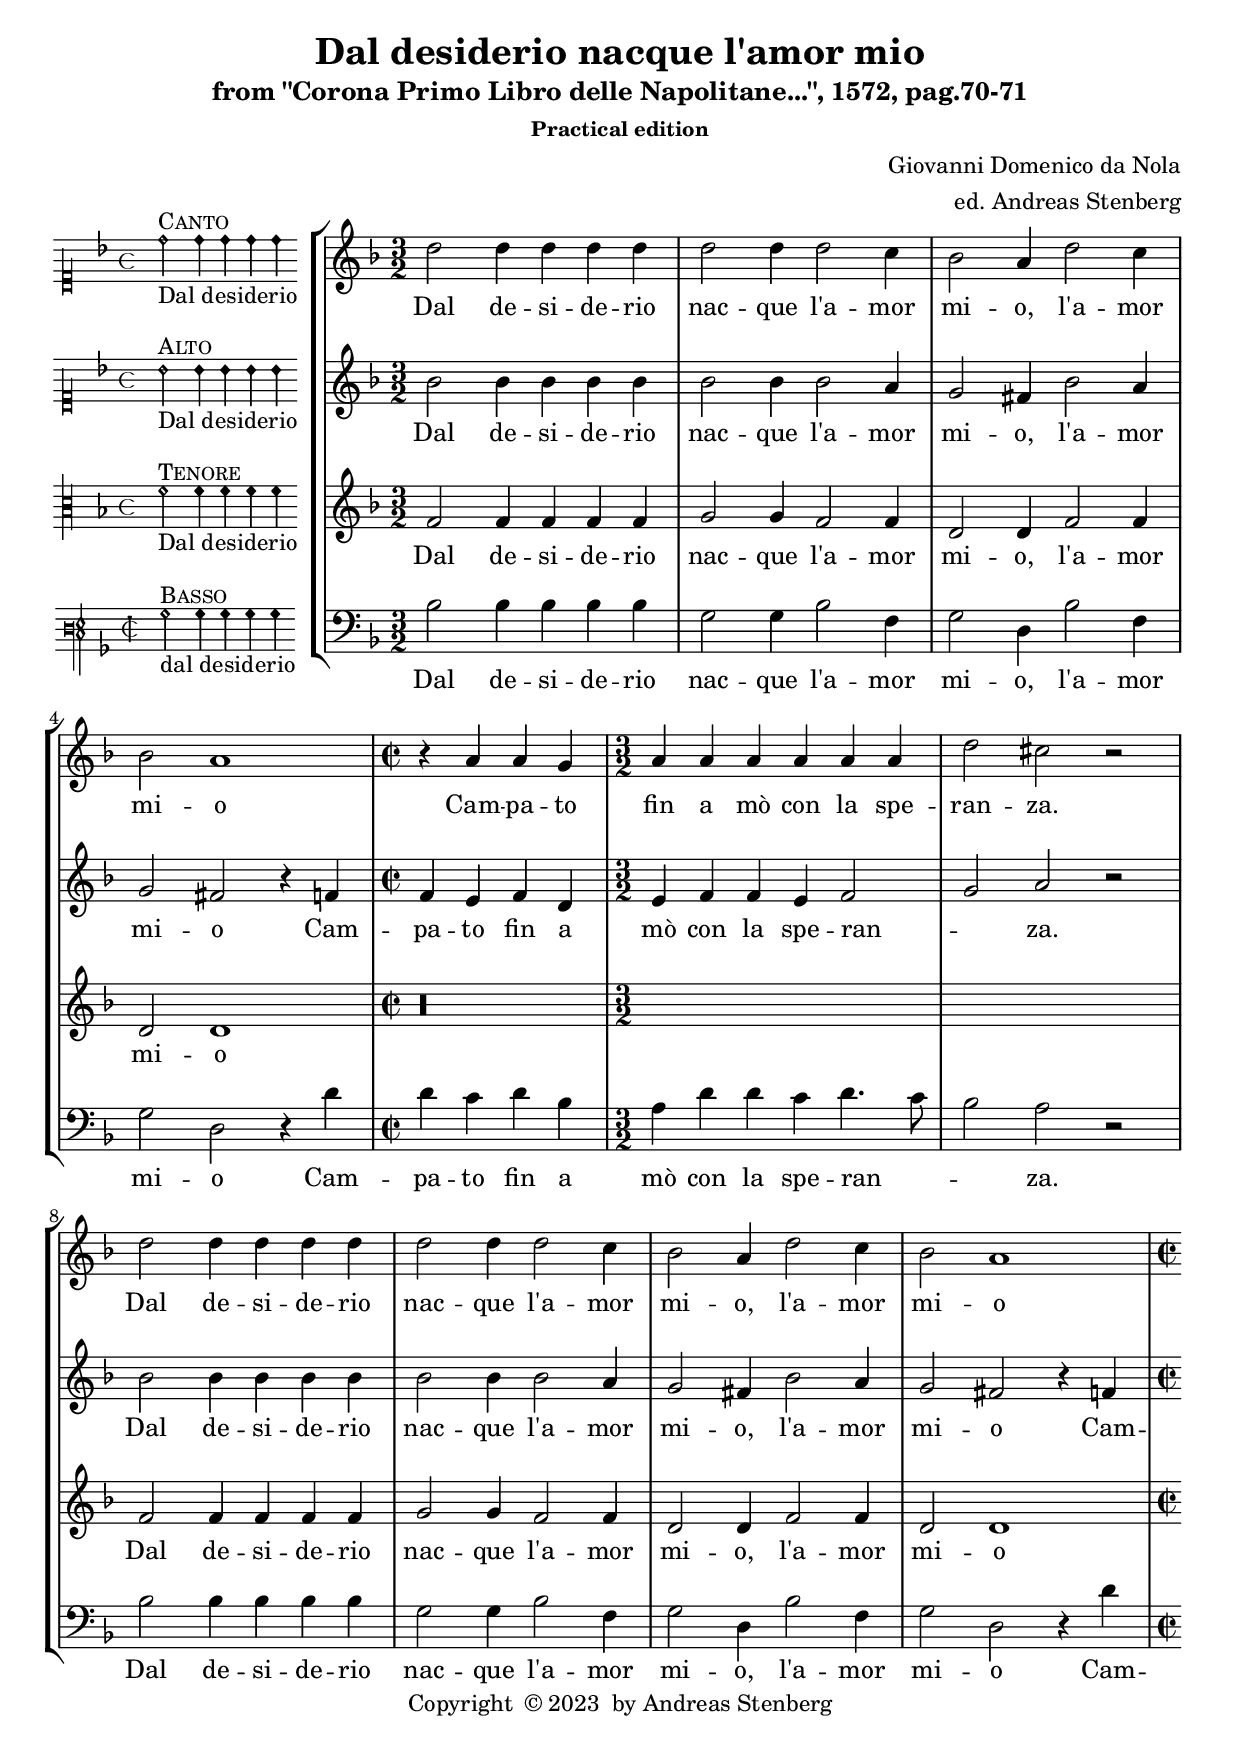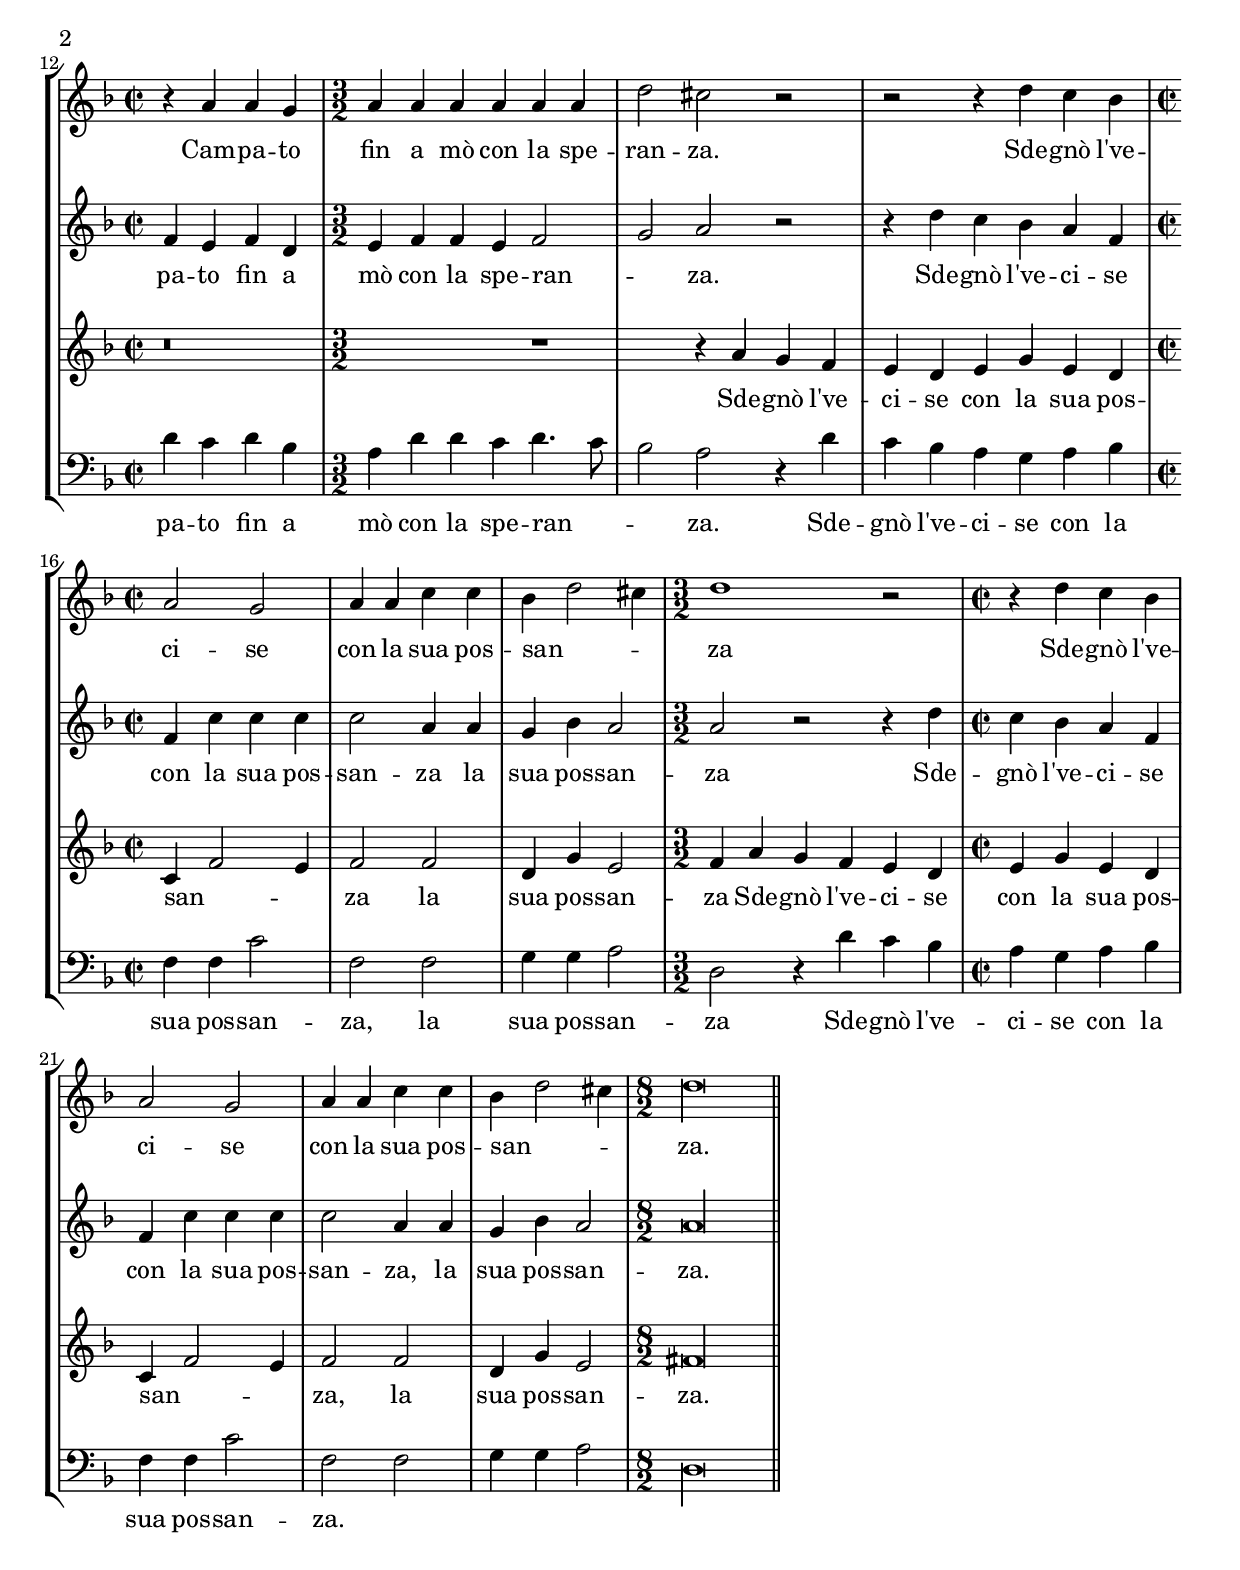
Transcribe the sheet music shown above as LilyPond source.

\version "2.20.0"

\include "deutsch.ly"

#(append! supported-clefs '(("mensural-f3" . ("clefs.mensural.f" 0 0))))
ficta = \once \set suggestAccidentals =##t

\header {

  title = "Dal desiderio nacque l'amor mio"
  subtitle = "from \"Corona Primo Libro delle Napolitane...\", 1572, pag.70-71"
  subsubtitle = "Practical edition"
  composer = "Giovanni Domenico da Nola"
  arranger = "ed. Andreas Stenberg"
  poet = ""
  meter =""

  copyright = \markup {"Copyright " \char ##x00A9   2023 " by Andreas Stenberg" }
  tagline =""
}

global = {
  \key f \major
}

%% PDF p.5.

sopMusic = \relative c'' {

  \set Score.tempoHideNote = ##t
  \tempo 2 = 96
  \time 3/2
%  \set Timing.measureLength = #(ly:make-moment 4/2)
  d2 d4 d4 d4 d4
  d2 d4 d2 c4
  b2

  a4 d2 c4 b2
  a1
  \time 2/2
  r4 a4 a4 g4
  \time 3/2
  a4 a4 a4 a4 a4 a4
  d2

  cis2 r2
  d2 d4 d4 d4 d4
  d2 d4 d2 c4
  b2

  a4 d2 c4 b2

  a1
  \time 2/2
  r4 a4 a4 g4
  \time 3/2
  a4 a4 a4 a4 a4 a4
  d2 cis2 r2
  r2 r4 d4

  c4 b4
  \time 2/2
  a2 g2
  a4 a4 c4 c4 b4\melisma d2
  cis4\melismaEnd
  \time 3/2
  d1
  r2 \time 2/2 r4 d4

  c4 b4
  a2 g2
  a4 a4 c4 c4 b4\melisma d2
  cis4\melismaEnd
  \cadenzaOn
  \time 8/2
  d\longa

  \bar "||"
  \cadenzaOff
}

sopWords = \lyricmode {
  Dal de -- si -- de -- rio nac -- que l'a -- mor mi -- o,
  l'a -- mor mi -- o
  Cam -- pa -- to fin a mò con la spe -- ran -- za.
  Dal de -- si -- de -- rio nac -- que l'a -- mor mi -- o,
  l'a -- mor mi -- o
  Cam -- pa -- to fin a mò con la spe -- ran -- za.
  Sde -- gnò l've -- ci -- se con la sua pos -- san -- za
  Sde -- gnò l've -- ci -- se con la sua pos -- san -- za.
}

altoMusic = \relative c'' {

  b2 b4 b4 b4 b4
  b2 b4 b2 a4
  g2

  fis4 b2 a4
  g2 fis2
  r4 f4 f4 e4
  f4 d4 e4 f4 f4 e4
  f2\melisma g2\melismaEnd a2 r2
  b2 b4 b4 b4 b4
  b2 b4 b2 a4
  g2 fis4 b2 a4

  g2 fis2
  r4 f4 f4 e4
  f4 d4 e4 f4 f4 e4
  f2\melisma g2\melismaEnd a2 r2
  r4 d4

  c4 b4 a4 f4 f4
  c'4 c4 c4 c2 a4
  a4 g4 b4
  a2 a2
  r2 r4 d4

  c4 b4 a4 f4 f4
  c'4 c4 c4 c2 a4
  a4 g4 b4
  a2 a\longa
  \bar "||"
  \cadenzaOff
}

altoWords = \lyricmode {
  Dal de -- si -- de -- rio nac -- que l'a -- mor mi -- o,
  l'a -- mor mi -- o
  Cam -- pa -- to fin a mò con la spe -- ran -- za.
  Dal de -- si -- de -- rio nac -- que l'a -- mor mi -- o,
  l'a -- mor mi -- o
  Cam -- pa -- to fin a mò con la spe -- ran -- za.
  Sde -- gnò l've -- ci -- se con la sua pos -- san -- za
  la sua pos -- san -- za
  Sde -- gnò l've -- ci -- se con la sua pos -- san -- za,
  la sua pos -- san -- za.
}

%% PDF p.53.

tenorMusic = \relative c' {
  f2 f4 f4 f4 f4
  g2 g4 f2 f4
  d2

  d4 f2 f4 d2
  d1
  r\longa
  f2 f4 f4 f4 f4
  g2 g4 f2 f4

  d2 d4 f2 f4 d2
  d1
  r\breve
  r1
  r4 a'4 g4 f4
  e4 d4 e4 g4

  e4 d4 c4\melisma f2
  e4\melismaEnd f2 f2
  d4 g4
  e2 f4 a4
  g4 f4

  e4 d4 e4 g4
  e4 d4 c4\melisma f2 e4\melismaEnd
  f2 f2
  d4 g4 e2 fis\longa

  \cadenzaOff
}

tenorWords = \lyricmode {
  Dal de -- si -- de -- rio nac -- que l'a -- mor mi -- o,
  l'a -- mor mi -- o
  % Cam -- pa -- to fin a mò con la spe -- ran -- za.
  Dal de -- si -- de -- rio nac -- que l'a -- mor mi -- o,
  l'a -- mor mi -- o
  % Cam -- pa -- to fin a mò con la spe -- ran -- za.
  Sde -- gnò l've -- ci -- se con la sua pos -- san -- za
  la sua pos -- san -- za
  Sde -- gnò l've -- ci -- se con la sua pos -- san -- za,
  la sua pos -- san -- za.
}

%% PDF p.101.

bassMusic = \relative c' {

  \clef "bass"
  b2 b4 b4 b4 b4
  g2 g4 b2 f4
  g2

  d4 b'2 f4
  g2 d2
  r4 d'4 d4 c4
  d4 b4 a4 d4
  d4 c4

  d4.\melisma c8
  b2\melismaEnd a2 r2
  b2 b4 b4 b4 b4
  g2 g4 b2 f4
  g2

  d4 b'2 f4
  g2 d2
  r4 d'4 d4 c4
  d4 b4 a4 d4

  d4 c4
  d4.\melisma c8
  b2\melismaEnd a2 r4 d4
  c4 b4 a4 g4 a4 b4

  f4 f4
  c'2 f,2
  f2 g4 g4
  a2 d,2
  r4 d'4 c4 b4

  a4 g4
  a4 b4 f4 f4
  c'2 f,2
  f2 g4 g4
  a2 d,\longa
  \cadenzaOff
}

bassWords = \lyricmode {
  Dal de -- si -- de -- rio nac -- que l'a -- mor mi -- o,
  l'a -- mor mi -- o
  Cam -- pa -- to fin a mò con la spe -- ran -- za.
  Dal de -- si -- de -- rio nac -- que l'a -- mor mi -- o,
  l'a -- mor mi -- o
  Cam -- pa -- to fin a mò con la spe -- ran -- za.
  Sde -- gnò l've -- ci -- se con la sua pos -- san -- za,
  la sua pos -- san -- za
  Sde -- gnò l've -- ci -- se con la sua pos -- san -- za.
}

incipitDiscantus = \markup {
  \score {
    {
      %      \set Staff.instrumentName = #"Tenor "

      \override NoteHead.style = #'neomensural
      \override Rest.style = #'neomensural
      \override Staff.TimeSignature.style = #'mensural

      \cadenzaOn

      \clef "petrucci-c1"
      \key f \major
      \time 4/4


      d''2 ^\markup { \smallCaps"Canto"} _"Dal desiderio"
      d''4 d''4 d''4 d''4

    }

    \layout {

      \context {
        \Voice
        \remove "Ligature_bracket_engraver"
        \consists "Mensural_ligature_engraver"

      }

      line-width = 4.5\cm

    }
  }
}


incipitAltus = \markup {
  \score {
    {
      %      \set Staff.instrumentName = #"Tenor "

      \override NoteHead.style = #'neomensural
      \override Rest.style = #'neomensural
      \override Staff.TimeSignature.style = #'mensural

      \cadenzaOn

      \clef "petrucci-c1"
      \key f \major
      \time 4/4


      b'2 ^\markup { \smallCaps"Alto"} _"Dal desiderio"
      b'4 b'4  b'4 b'4

    }

    \layout {

      \context {
        \Voice
        \remove "Ligature_bracket_engraver"
        \consists "Mensural_ligature_engraver"

      }

      line-width = 4.5\cm

    }
  }
}


incipitTenor = \markup {
  \score {
    {
      %      \set Staff.instrumentName = #"Tenor "

      \override NoteHead.style = #'neomensural
      \override Rest.style = #'neomensural
      \override Staff.TimeSignature.style = #'mensural

      \cadenzaOn

      \clef "petrucci-c3"
      \key f \major
      \time 4/4

      f'2^\markup \smallCaps"Tenore"_"Dal desiderio"
      f'4 f'4 f'4 f'4

    }

    \layout {
      \context {

        \Voice
        \remove "Ligature_bracket_engraver"
        \consists "Mensural_ligature_engraver"
      }
      line-width = 4.5\cm

    }
  }
}



incipitBassus = \markup {
  \score {
    {
      %      \set Staff.instrumentName = #"Tenor "

      \override NoteHead.style = #'neomensural
      \override Rest.style = #'neomensural
      \override Staff.TimeSignature.style = #'mensural

      \cadenzaOn

      \clef "petrucci-f3"
      \key f \major
      \time 2/2

      b2^\markup \smallCaps"Basso"_"dal desiderio"
      b4 b4 b4 b4
    }

    \layout {
      \context {

        \Voice
        \remove "Ligature_bracket_engraver"
        \consists "Mensural_ligature_engraver"
      }

      line-width = 4.5\cm

    }
  }
}

\score {

  <<
    \new StaffGroup \with {

      \override VerticalAxisGroup.staff-staff-spacing = #'((basic-distance . 12))

    } <<
      \new Staff = treble <<
        \set Staff.instrumentName = \incipitDiscantus

        \new Voice = "sopranos" {
          \set  Staff.midiInstrument ="choir aahs"

          %	\voiceOne

          << \global \sopMusic >>
        }
      >>

      \new Lyrics = sopranos { s1 }

      \new Staff = altos <<
        \set Staff.instrumentName = \incipitAltus

        \new Voice = "altos" {
          \set  Staff.midiInstrument ="choir aahs"

          %	\voiceOne

          << \global \altoMusic >>
        }
      >>

      \new Lyrics = altos { s1 }

      \new Staff = "tenor" <<
        \set Staff.instrumentName = \incipitTenor

        \new Voice = "tenor" {

          \set  Staff.midiInstrument ="choir aahs"
          %	\voiceTwo

          << \global \tenorMusic >>
        }
      >>

      \new Lyrics = "tenor" { s1 }

      \new Staff ="basses" {
        \set Staff.instrumentName = \incipitBassus

        \new Voice = "basses" {
          \set  Staff.midiInstrument ="choir aahs"

          %	\voiceTwo

          << \global \bassMusic >>
        }
      }
    >>

    \new Lyrics = basses { s1 }

    \context Lyrics = sopranos \lyricsto sopranos \sopWords
    \context Lyrics = altos \lyricsto altos \altoWords
    \context Lyrics = tenor \lyricsto tenor \tenorWords
    \context Lyrics = basses \lyricsto basses \bassWords
  >>

  \layout {
    \context {

      \Score
      % no bars in staves

      %      \override BarLine.transparent = ##t
    }

    % the next three instructions keep the lyrics between the bar lines

    \context {
      \Lyrics

      \consists "Bar_engraver"
      \override BarLine.transparent = ##t
    }

    \context {

      \StaffGroup
      \consists "Separating_line_group_engraver"
    }

    \context {

      \Voice

      % no slurs

      \override Slur.transparent = ##t

      % Comment in the below "\remove" command to allow line

      % breaking also at those barlines where a note overlaps

      % into the next bar.  The command is commented out in this

      % short example score, but especially for large scores, you

      % will typically yield better line breaking and thus improve

      % overall spacing if you comment in the following command.

      %\remove "Forbid_line_break_engraver"
    }

    indent = 4.5\cm
  }
}

%% Stanzas 2 - 4

% \pageBreak

\markup {

  \fontsize #1.0

  \column {


    \fill-line {

      \column {

        \line { E cosi in tutt'è morto il mio desio }
        \line { \hspace #4 E son gia fuor de l'amoroso regno }
        \line { \hspace #4 Perche più di beltà hà forza sdegno. }

        \vspace #1.0

        \line { Lagrime per gl'occhi miei più non invio }
        \line { \hspace #4 Ne più sospiri a l'affannato core }
        \line { \hspace #4 Che sdegno pote più che non può amore. }

        \vspace #1.0

        \line { Mai liet' un giorno mi potti vedere }
        \line { \hspace #4 Servendo amor hor canto e stò a piacere }
        \line { \hspace #4 Ch'un picciol sdegno romp' un gran volere. }

      }
    }
  }
}

\score {

  \unfoldRepeats

  <<
    \new StaffGroup <<

      \new Staff = treble <<
        \set Staff.instrumentName = \incipitDiscantus

        \new Voice = "sopranos" {

          %	\voiceOne
          \set  Staff.midiInstrument ="choir aahs"

          << \global \sopMusic >>

        }

      >>

      \new Lyrics = sopranos { s1 }

      \new Staff = "medius" <<
        \set Staff.instrumentName = \incipitAltus

        \new Voice = "altos" {

          %	\voiceTwo
          \set  Staff.midiInstrument ="choir aahs"

          << \global \altoMusic >>
        }
      >>

      \new Lyrics = "altos" { s1 }

      \new Staff ="basses" {
        \set Staff.instrumentName = \incipitBassus

        \new Voice = "basses" {

          %	\voiceTwo
          \set  Staff.midiInstrument ="choir aahs"

          << \global \bassMusic >>
        }
      }
    >>

    \new Lyrics = basses { s1 }

    \context Lyrics = sopranos \lyricsto sopranos \sopWords
    \context Lyrics = altos \lyricsto altos \altoWords
    \context Lyrics = basses \lyricsto basses \bassWords

  >>

  \midi {}

}

\paper {
  page-breaking = #ly:minimal-breaking
  ragged-bottom = ##t
  ragged-last-bottom = ##t
  ragged-last = ##t
}

%{

convert-ly.py (GNU LilyPond) 2.18.2  convert-ly.py: Processing `'...

Applying conversion: 2.15.7, 2.15.9, 2.15.10, 2.15.16, 2.15.17,

2.15.18, 2.15.19, 2.15.20, 2.15.25, 2.15.32, 2.15.39, 2.15.40,

2.15.42, 2.15.43, 2.16.0, 2.17.0, 2.17.4, 2.17.5, 2.17.6, 2.17.11,

2.17.14, 2.17.15, 2.17.18, 2.17.19, 2.17.20, 2.17.25, 2.17.27,

2.17.29, 2.17.97, 2.18.0

%}
